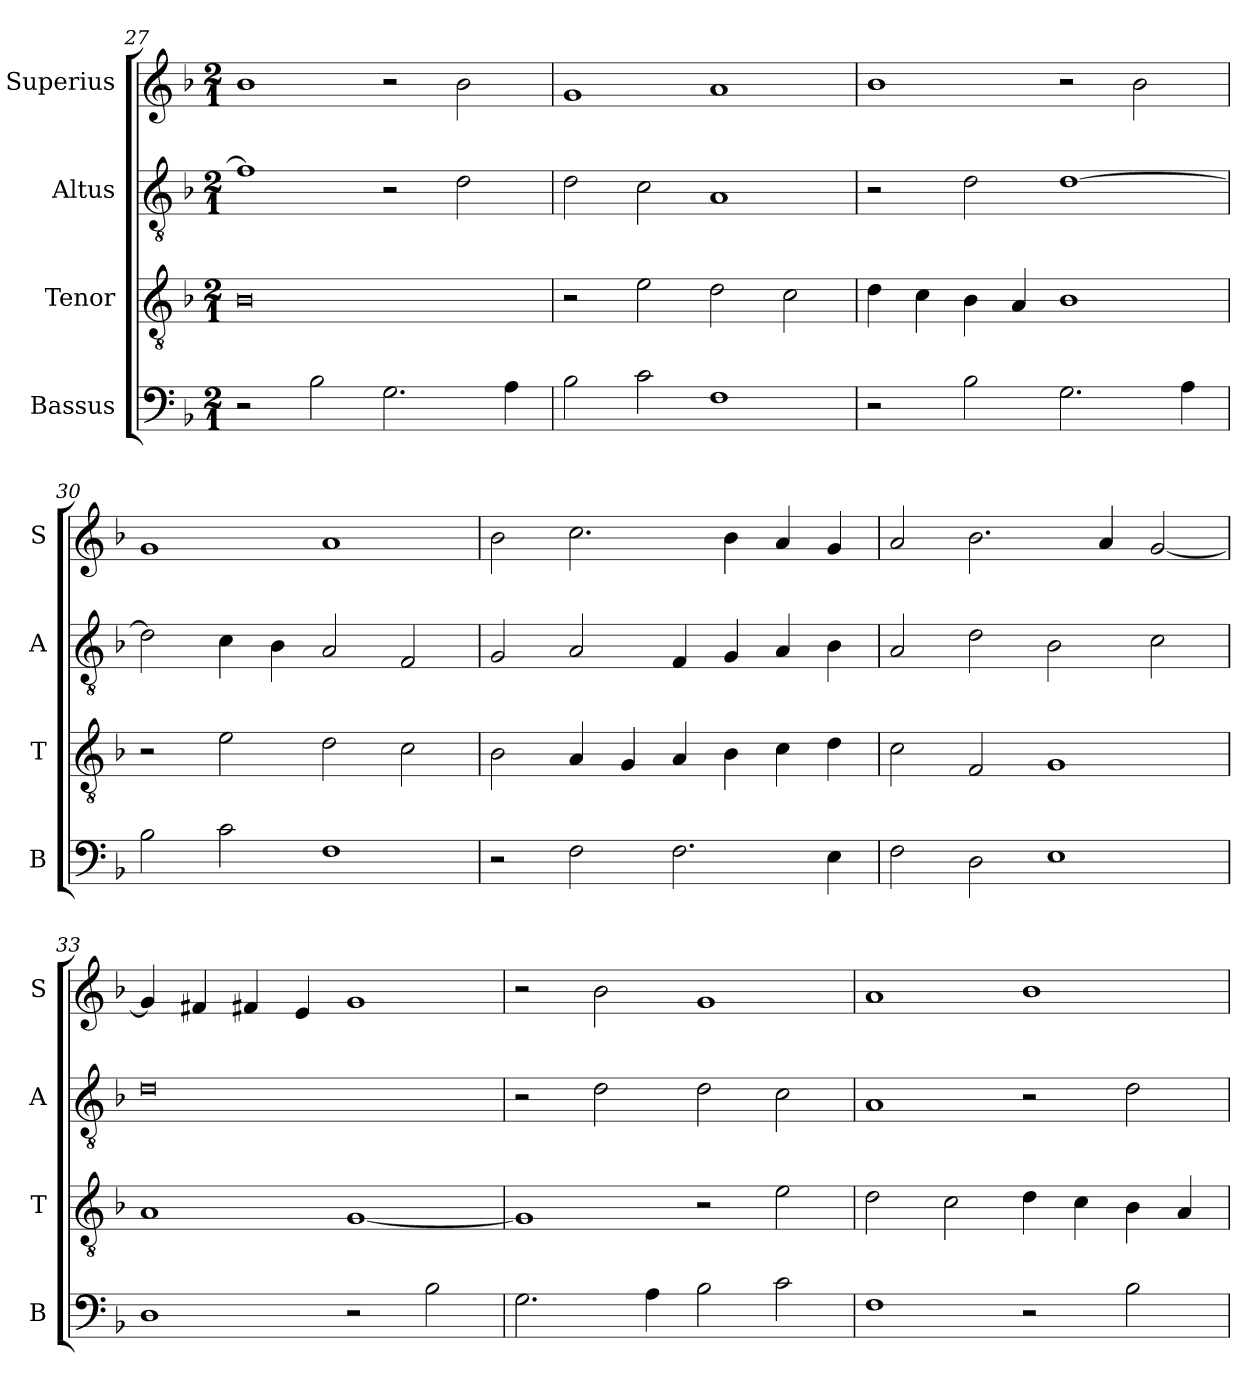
**kern	**kern	**kern	**kern
*part4	*part3	*part2	*part1
*staff4	*staff3	*staff2	*staff1
*I"Bassus	*I"Tenor	*I"Altus	*I"Superius
*I'B	*I'T	*I'A	*I'S
*clefF4	*clefGv2	*clefGv2	*clefG2
*k[b-]	*k[b-]	*k[b-]	*k[b-]
*F:	*F:	*F:	*F:
*M2/1	*M2/1	*M2/1	*M2/1
=27	=27	=27	=27
2r	0B-	1f]	1b-
2B-	.	.	.
2.G	.	2r	2r
.	.	2d	2b-
4A	.	.	.
=28	=28	=28	=28
2B-	2r	2d	1g
2c	2e	2c	.
1F	2d	1A	1a
.	2c	.	.
=29	=29	=29	=29
2r	4d	2r	1b-
.	4c	.	.
2B-	4B-	2d	.
.	4A	.	.
2.G	1B-	[1d	2r
.	.	.	2b-
4A	.	.	.
=30	=30	=30	=30
2B-	2r	2d]	1g
2c	2e	4c	.
.	.	4B-	.
1F	2d	2A	1a
.	2c	2F	.
=31	=31	=31	=31
2r	2B-	2G	2b-
2F	4A	2A	2.cc
.	4G	.	.
2.F	4A	4F	.
.	4B-	4G	4b-
.	4c	4A	4a
4E	4d	4B-	4g
=32	=32	=32	=32
2F	2c	2A	2a
2D	2F	2d	2.b-
1E	1G	2B-	.
.	.	.	4a
.	.	2c	[2g
=33	=33	=33	=33
1D	1A	0d	4g]
.	.	.	4f#X
.	.	.	4f#X
.	.	.	4e
2r	[1G	.	1g
2B-	.	.	.
=34	=34	=34	=34
2.G	1G]	2r	2r
.	.	2d	2b-
4A	.	.	.
2B-	2r	2d	1g
2c	2e	2c	.
=35	=35	=35	=35
1F	2d	1A	1a
.	2c	.	.
2r	4d	2r	1b-
.	4c	.	.
2B-	4B-	2d	.
.	4A	.	.
=	=	=	=
*-	*-	*-	*-
